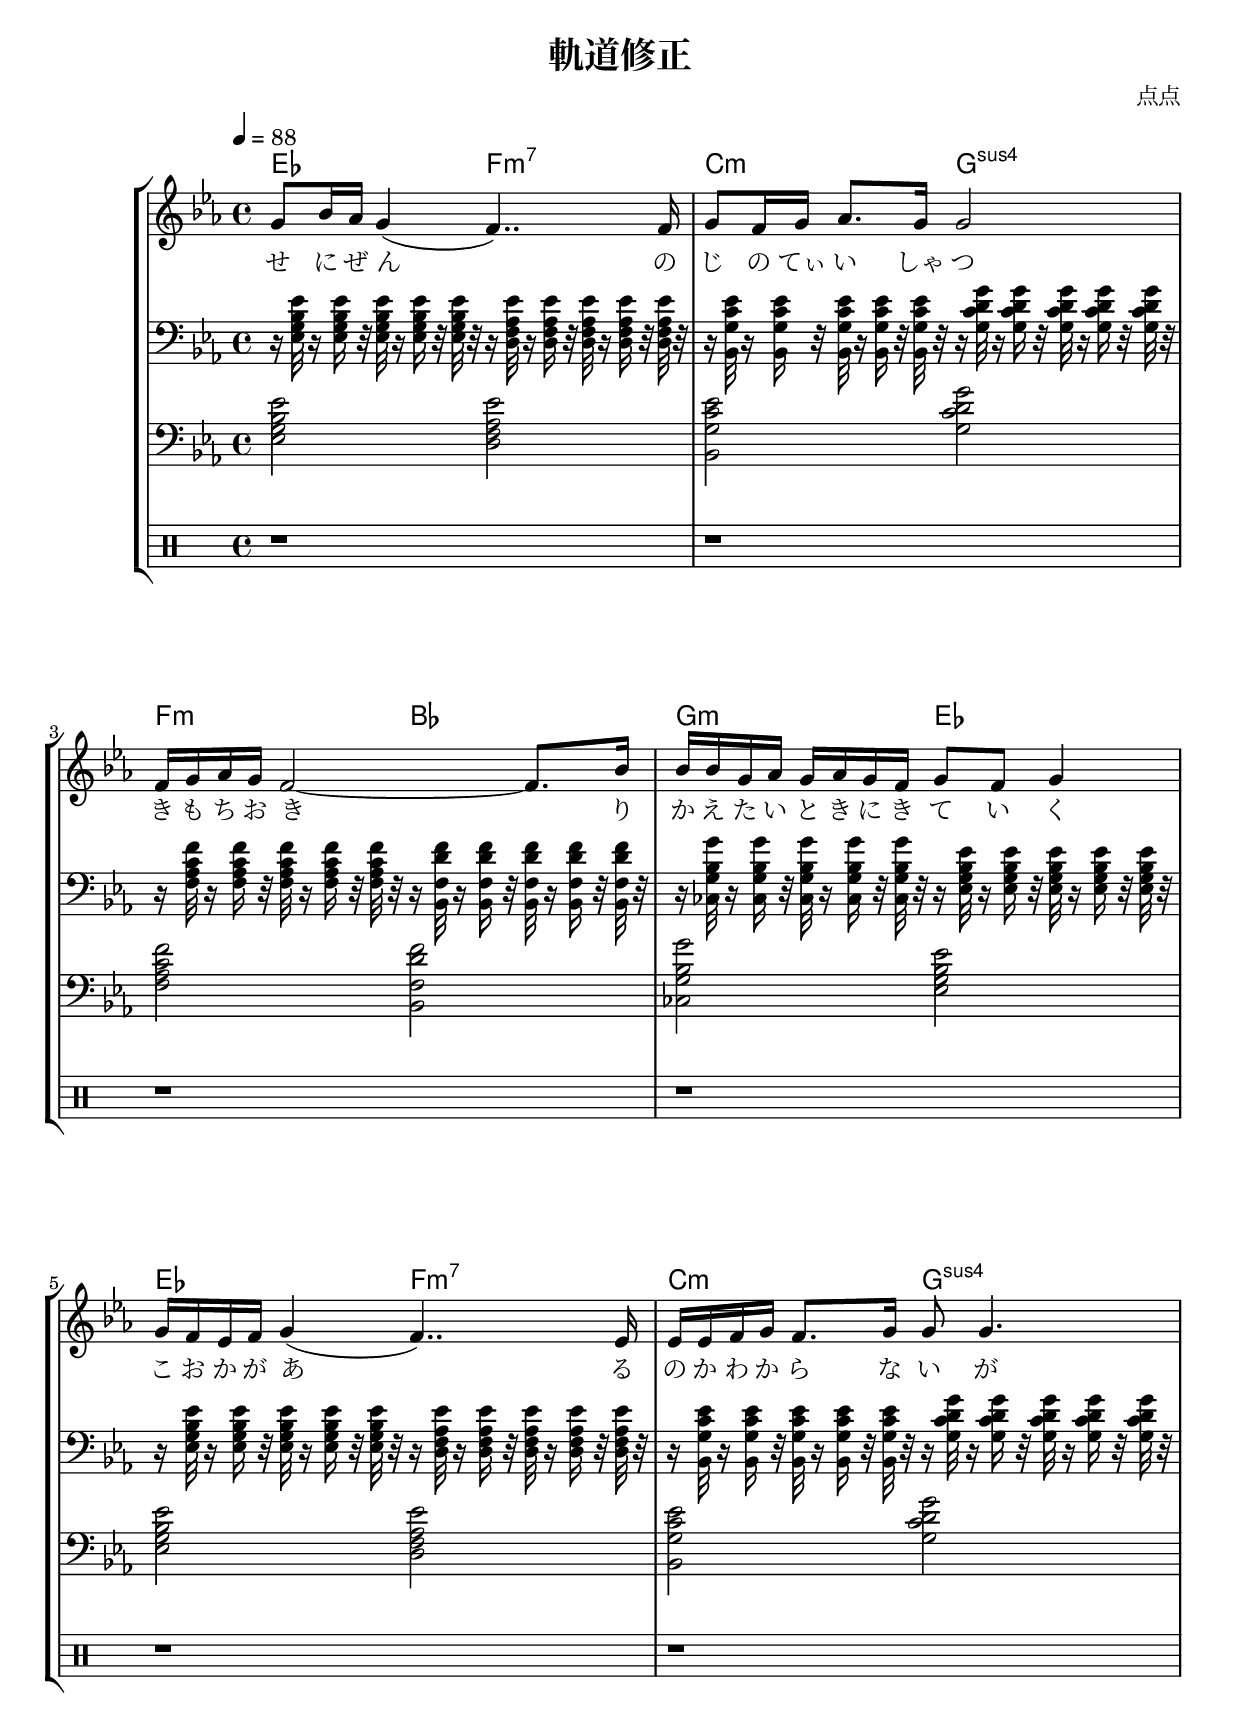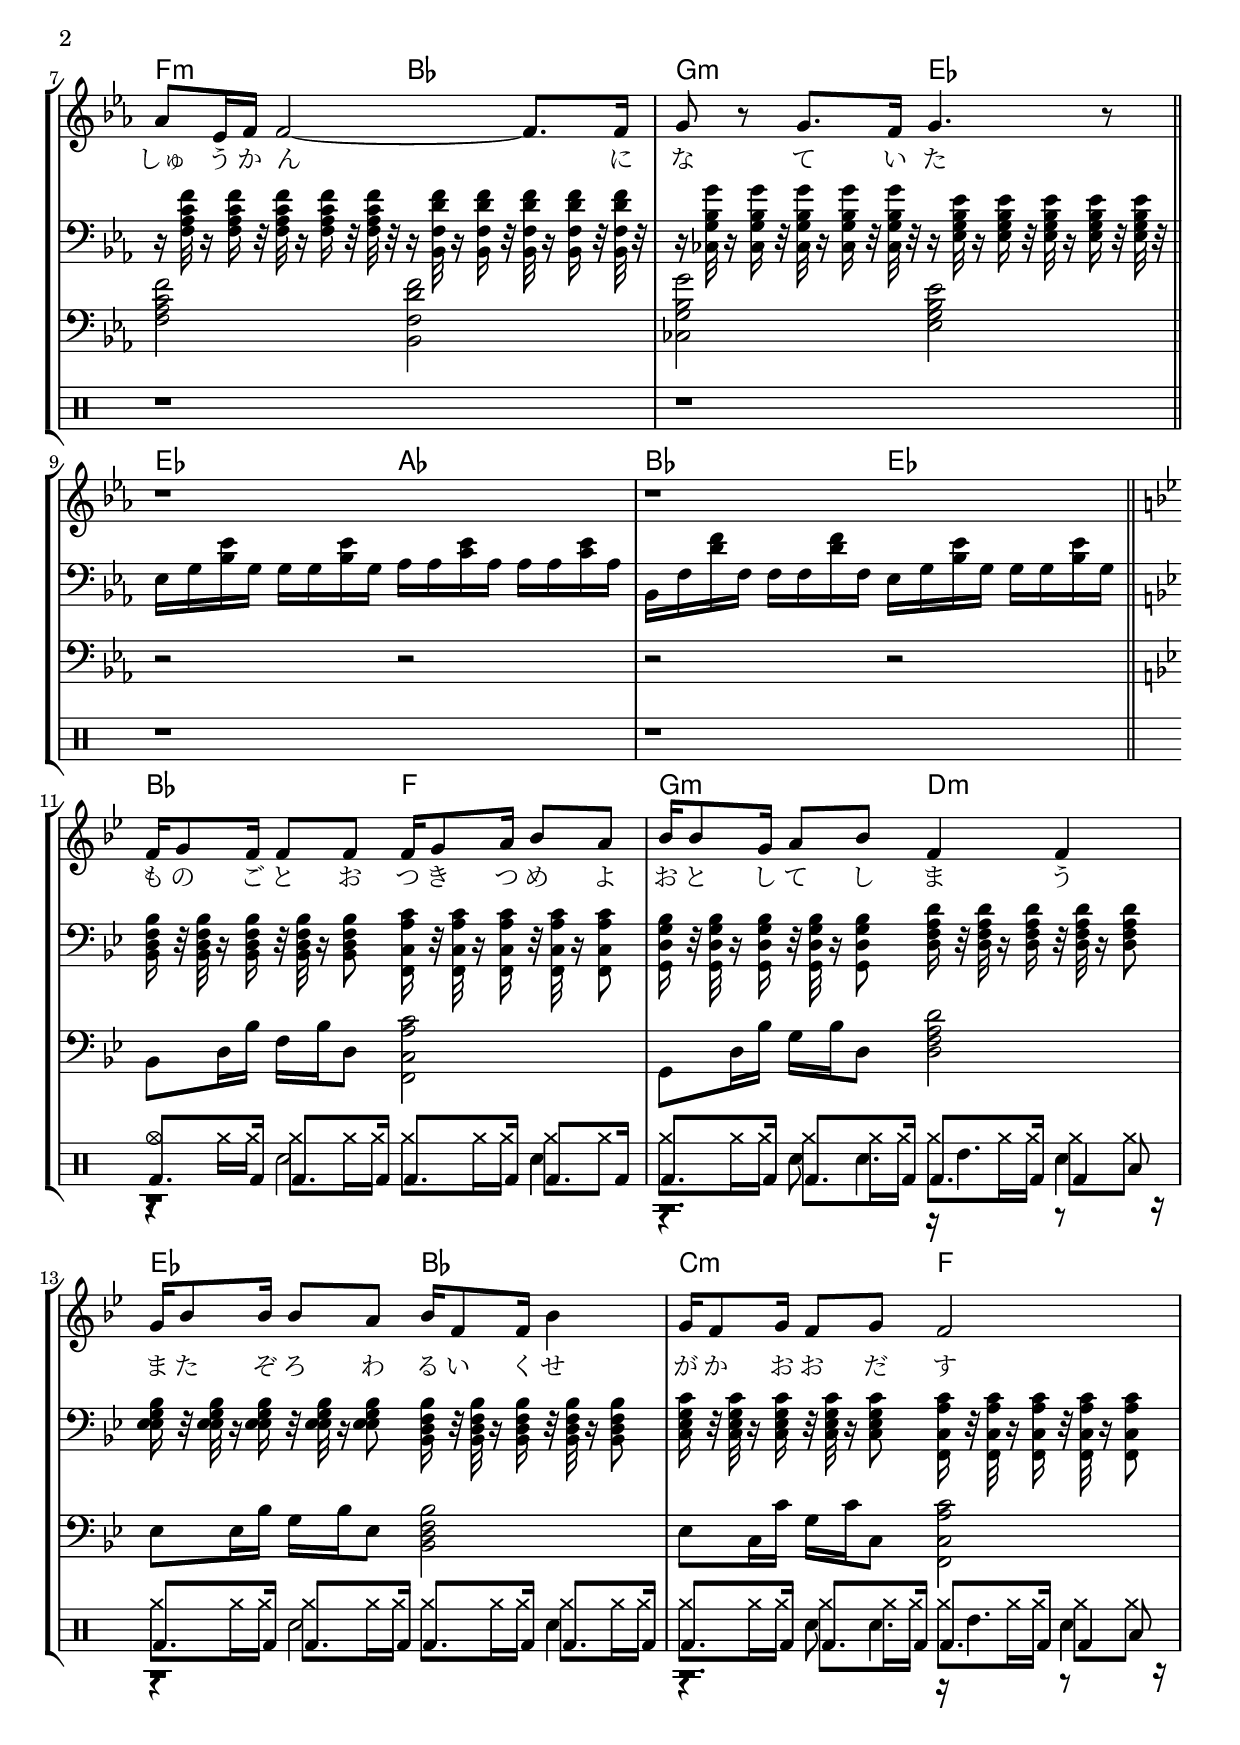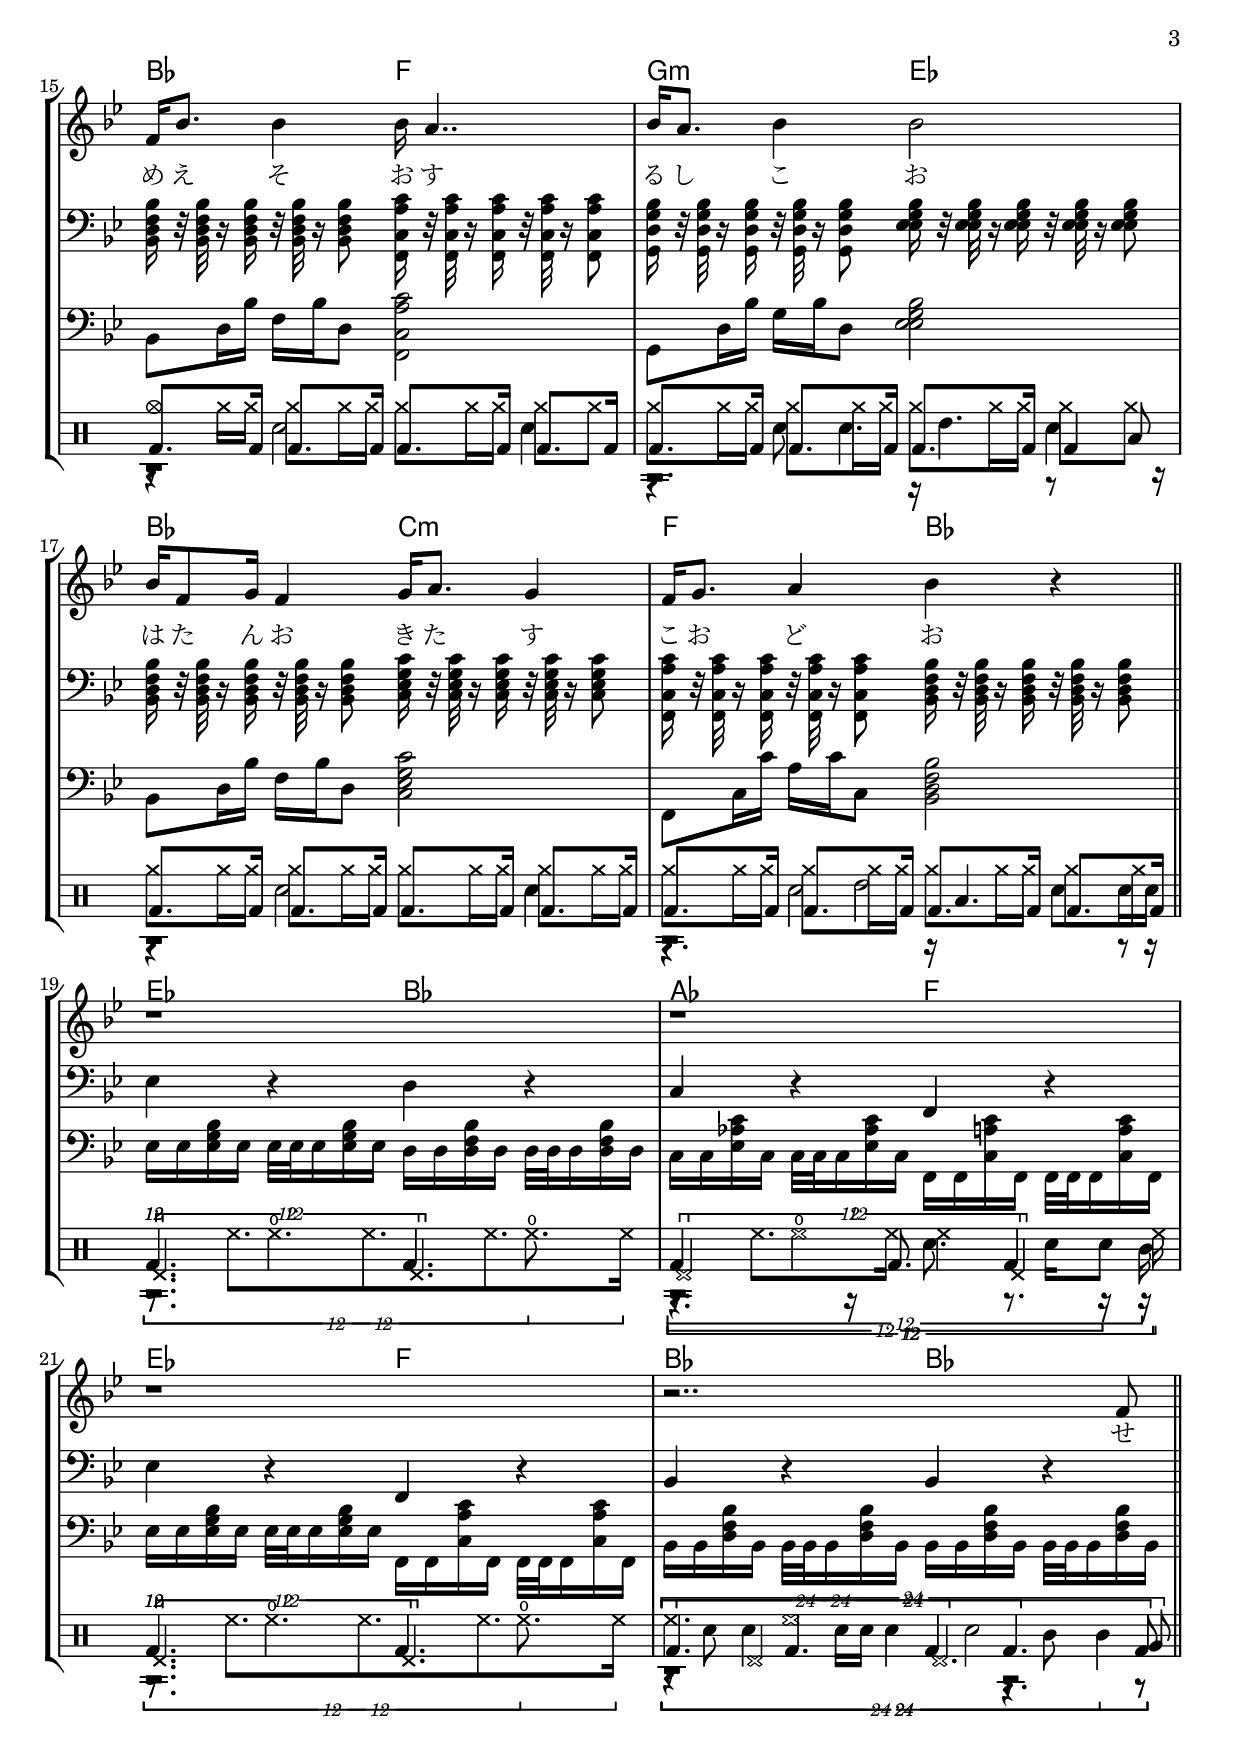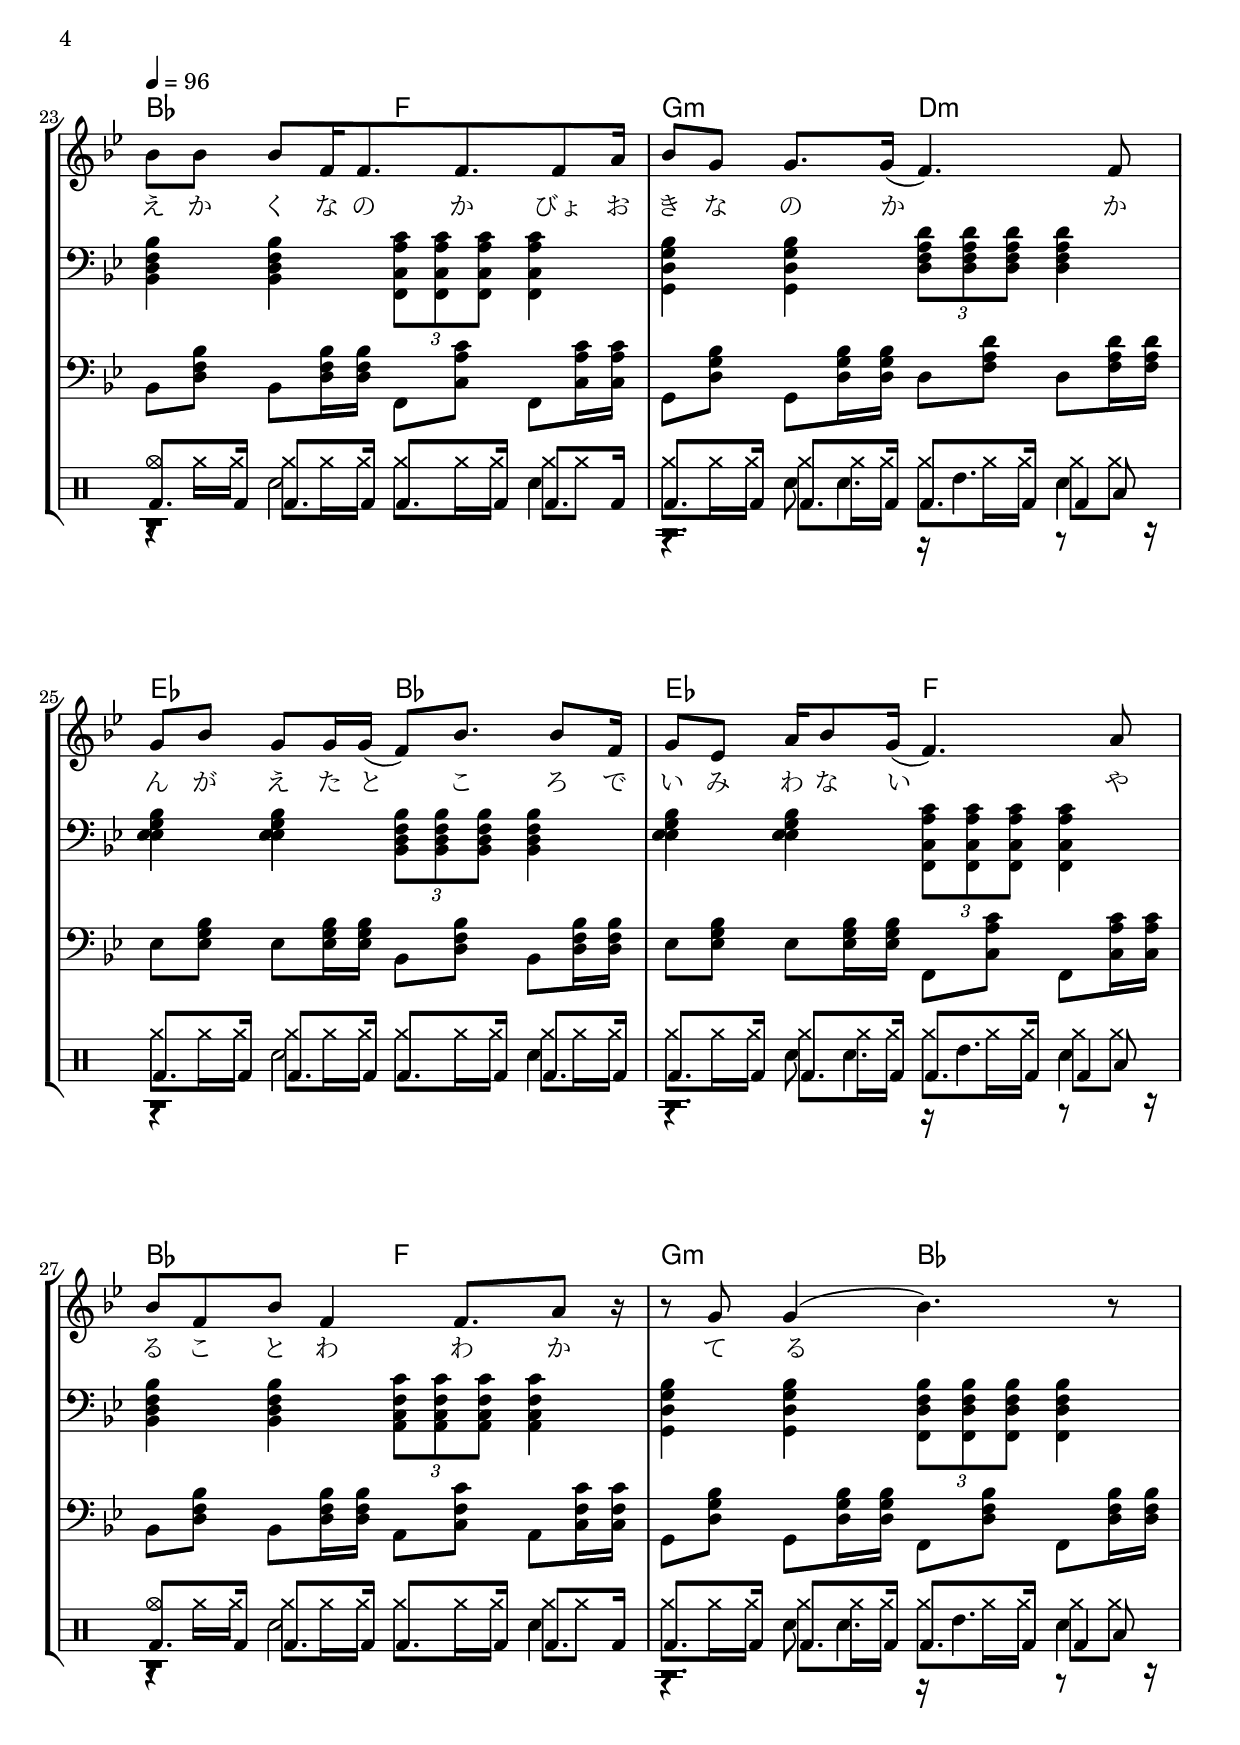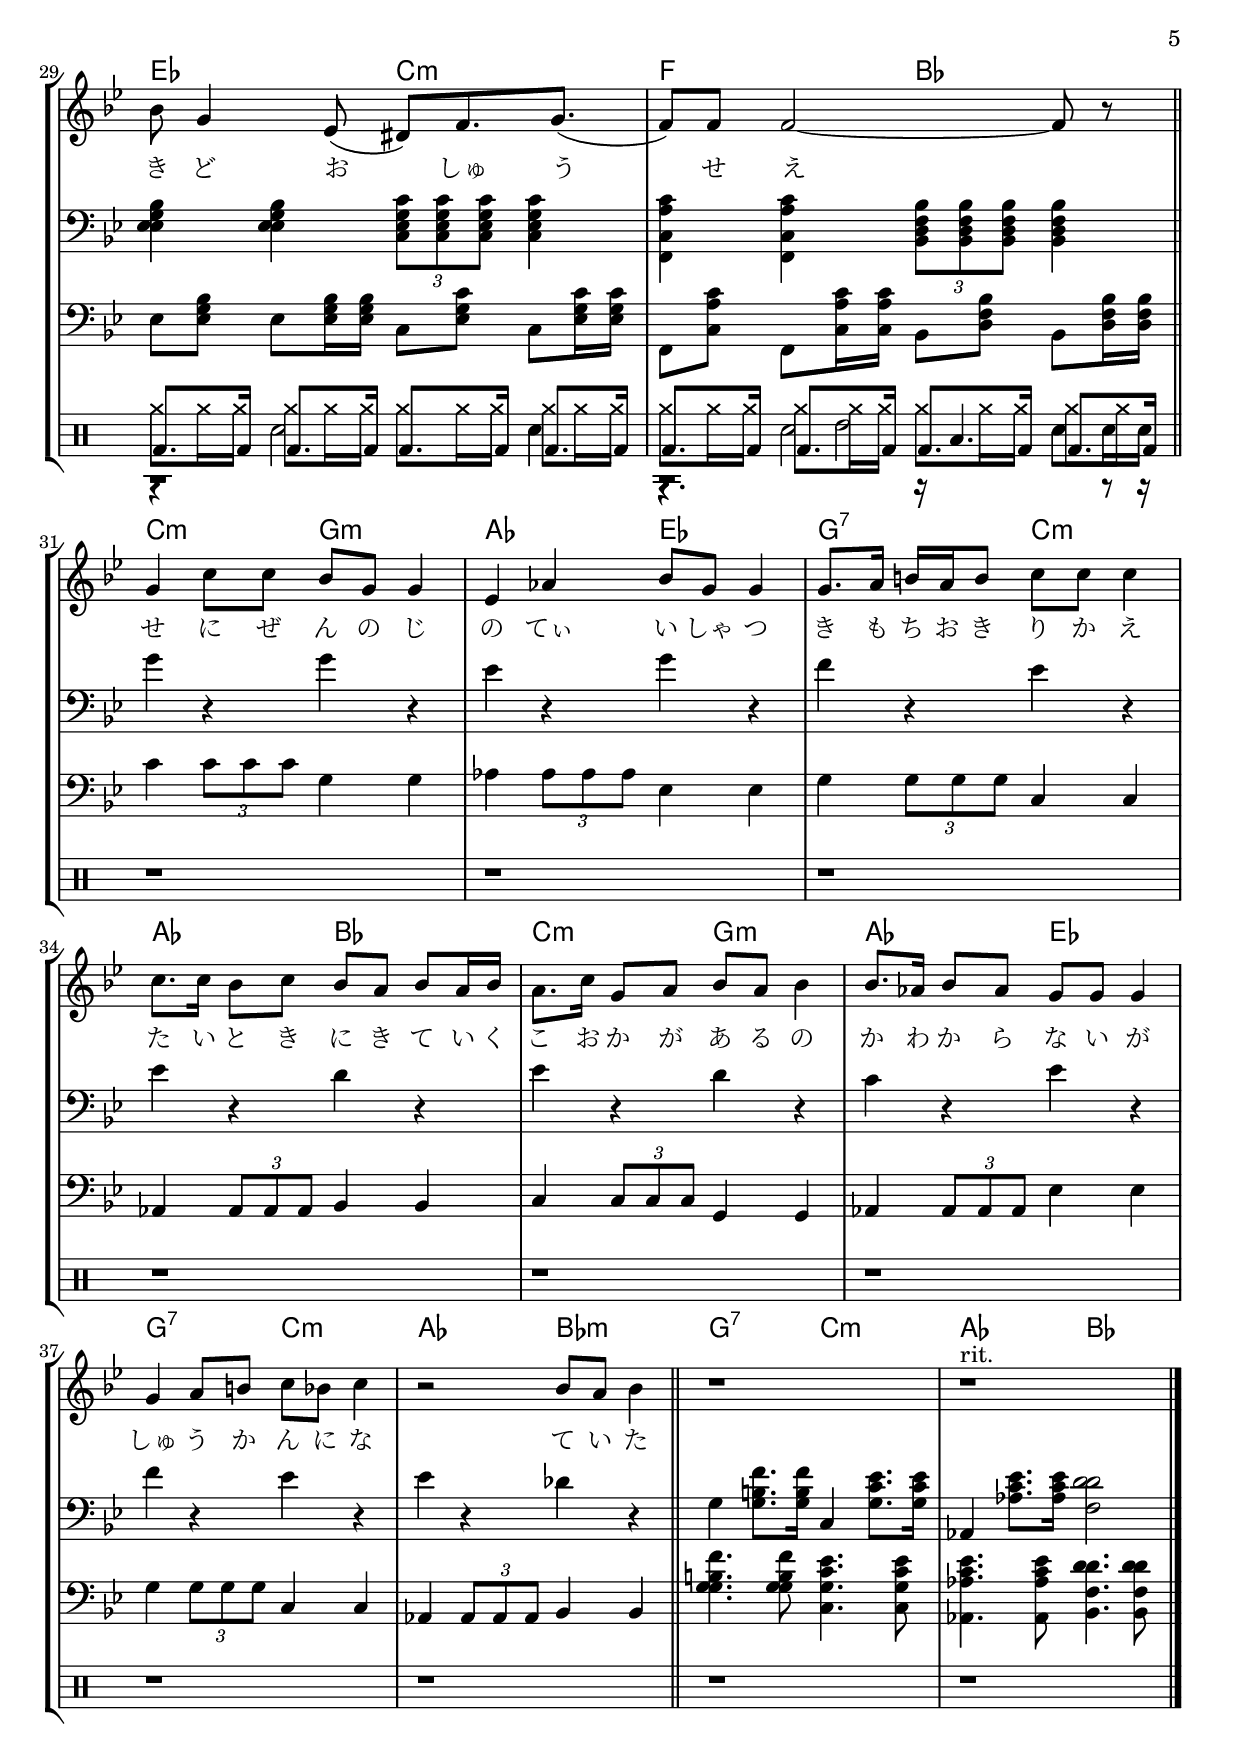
\version "2.12.1"

\header {
	title = \markup {軌道修正}
	composer = \markup \center-column {点点}
}

harmony = \chordmode {
	es2 f:min7 c:m g:sus4 f:m bes g:m es es f:min7 c:m g:sus4 f:m bes g:m es 

	es as bes es 

	bes f g:m d:m es bes c:m f bes f g:m es bes c:m f bes 

	es bes as f es f bes bes 

	bes f g:m d:m es bes es f bes f g:m bes es c:m f bes 

	c:m g:m as es g:7 c:m as bes c:m g:m as es g:7 c:m as bes:m 

	g:7 c:m as bes 
}

melody = {
	\set Staff.midiInstrument = #"Pad 1 (new age)"
		\key es \major
	\tempo 4 = 88
 g'8  bes'16  as'16  g'4  (f'4..)  f'16 
	g'8  f'16  g'16  as'8.  g'16  g'2 
	f'16  g'16  as'16  g'16  f'2~f'8.  bes'16 
	bes'16  bes'16  g'16  as'16  g'16  as'16  g'16  f'16  g'8  f'8  g'4 
	g'16  f'16  es'16  f'16  g'4  (f'4..)  es'16 
	es'16  es'16  f'16  g'16  f'8.  g'16  g'8  g'4. 
	as'8  es'16  f'16  f'2~f'8.  f'16 
	g'8  r8  g'8.  f'16  g'4.  	r8 	r1 | r1   
	\set Staff.midiInstrument = #"fss0.31"
		\key bes \major
 f'16  g'8  f'16  f'8  f'8  f'16  g'8  a'16  bes'8  a'8 
	bes'16  bes'8  g'16  a'8  bes'8  f'4  f'4 
	g'16  bes'8  bes'16  bes'8  a'8  bes'16  f'8  f'16  bes'4 
	g'16  f'8  g'16  f'8  g'8  f'2 
	f'16  bes'8.  bes'4  bes'16  a'4.. 
	bes'16  a'8.  bes'4  bes'2 
	bes'16  f'8  g'16  f'4  g'16  a'8.  g'4 
	f'16  g'8.  a'4  bes'4  	r4 	r1 | r1 | r1 | r2.. 
	\set Staff.midiInstrument = #"fss0.31"
	f'8 
		\tempo 4 = 96
bes'8  bes'8  bes'8  f'16  f'8.  f'8.  f'8  a'16 
	bes'8  g'8  g'8.  g'16  (f'4.)  f'8 
	g'8  bes'8  g'8  g'16  g'16  (f'8)  bes'8.  bes'8  f'16 
	g'8  es'8  a'16  bes'8  g'16  (f'4.)  a'8 
	bes'8  f'8  bes'8  f'4  f'8.  a'8  r16 
	r8  g'8  g'4  (bes'4.)  r8 
	bes'8  g'4  es'8  (dis'8)  f'8.  g'8. 
	(f'8)  f'8  f'2~f'8  	r8 	\set Staff.midiInstrument = #"Bassoon"
	 g'4  c''8  c''8  bes'8  g'8  g'4 
	es'4  as'4  bes'8  g'8  g'4 
	g'8.  a'16  b'16  a'16  b'8  c''8  c''8  c''4 
	c''8.  c''16  bes'8  c''8  bes'8  a'8  bes'8  a'16  bes'16 
	a'8.  c''16  g'8  a'8  bes'8  a'8  bes'4 
	bes'8.  as'16  bes'8  as'8  g'8  g'8  g'4 
	g'4  a'8  b'8  c''8  bes'8  c''4 
	r2  bes'8  a'8  bes'4
	r1 | r1^"rit." \bar "|."
}

words = \lyricmode {
	せ  に  ぜ  ん  の  じ  の  てぃ  い  しゃ  つ  き  も  ち  お  き  り  か  え  た  い  と  き  に  き  て  い  く  こ  お  か  が  あ  る  の  か  わ  か  ら  な  い  が  しゅ  う  か  ん  に  な  て  い  た  
	
	も  の  ご  と  お  つ  き  つ  め  よ  お  と  し  て  し  ま  う  ま  た  ぞ  ろ  わ  る  い  く  せ  が  か  お  お  だ  す  め  え  そ  お  す  る  し  こ  お  は  た  ん  お  き  た  す  こ  お  ど  お  
	
	せ  え  か  く  な  の  か  びょ  お  き  な  の  か  か  ん  が  え  た  と  こ  ろ  で  い  み  わ  な  い  や  る  こ  と  わ  わ  か  て  る  き  ど  お  しゅ  う  せ  え  
	せ  に  ぜ  ん  の  じ  の  てぃ  い  しゃ  つ  き  も  ち  お  き  り  か  え  た  い  と  き  に  き  て  い  く  こ  お  か  が  あ  る  の  か  わ  か  ら  な  い  が  しゅ  う  か  ん  に  な  て  い  た  
	
}

tempochange = {
	\tempo 4 = 88
	r1 | r1 | r1 | r1 | r1 | r1 | r1 | r1 \bar "||"
	\tempo 4 = 88
	r1 | r1 \bar "||"
	\tempo 4 = 88
	r1 | r1 | r1 | r1 | r1 | r1 | r1 | r1 \bar "||"
	\tempo 4 = 88
	r1 | r1 | r1 | r1 \bar "||"
	\tempo 4 = 96
	r1 | r1 | r1 | r1 | r1 | r1 | r1 | r1 \bar "||"
	\tempo 4 = 96
	r1 | r1 | r1 | r1 | r1 | r1 | r1 | r1 \bar "||"
	\tempo 4 = 96
	r1 | \tempo 4 = 72 r2 \tempo 4 = 64 r2 \bar "|."
}

mainacc = {
	\clef bass
	\set Staff.midiInstrument = #"Music box"
	\key es \major
	\tempo 4 = 88
	r16 <es g bes es'>32 r16 <es g bes es'>16 r32      <es g bes es'>32 r16      <es g bes es'>16 r32 <es g bes es'>32 r32
	r16 <d f as es'>32 r16 <d f as es'>16 r32      <d f as es'>32 r16      <d f as es'>16 r32 <d f as es'>32 r32
	r16 <bes, g c' es'>32 r16 <bes, g c' es'>16 r32      <bes, g c' es'>32 r16      <bes, g c' es'>16 r32 <bes, g c' es'>32 r32
	r16 <g c' d' g'>32 r16 <g c' d' g'>16 r32      <g c' d' g'>32 r16      <g c' d' g'>16 r32 <g c' d' g'>32 r32
	r16 <f as c' f'>32 r16 <f as c' f'>16 r32      <f as c' f'>32 r16      <f as c' f'>16 r32 <f as c' f'>32 r32
	r16 <bes, f d' f'>32 r16 <bes, f d' f'>16 r32      <bes, f d' f'>32 r16      <bes, f d' f'>16 r32 <bes, f d' f'>32 r32
	r16 <ces g bes g'>32 r16 <ces g bes g'>16 r32      <ces g bes g'>32 r16      <ces g bes g'>16 r32 <ces g bes g'>32 r32
	r16 <es g bes es'>32 r16 <es g bes es'>16 r32      <es g bes es'>32 r16      <es g bes es'>16 r32 <es g bes es'>32 r32
	r16 <es g bes es'>32 r16 <es g bes es'>16 r32      <es g bes es'>32 r16      <es g bes es'>16 r32 <es g bes es'>32 r32
	r16 <d f as es'>32 r16 <d f as es'>16 r32      <d f as es'>32 r16      <d f as es'>16 r32 <d f as es'>32 r32
	r16 <bes, g c' es'>32 r16 <bes, g c' es'>16 r32      <bes, g c' es'>32 r16      <bes, g c' es'>16 r32 <bes, g c' es'>32 r32
	r16 <g c' d' g'>32 r16 <g c' d' g'>16 r32      <g c' d' g'>32 r16      <g c' d' g'>16 r32 <g c' d' g'>32 r32
	r16 <f as c' f'>32 r16 <f as c' f'>16 r32      <f as c' f'>32 r16      <f as c' f'>16 r32 <f as c' f'>32 r32
	r16 <bes, f d' f'>32 r16 <bes, f d' f'>16 r32      <bes, f d' f'>32 r16      <bes, f d' f'>16 r32 <bes, f d' f'>32 r32
	r16 <ces g bes g'>32 r16 <ces g bes g'>16 r32      <ces g bes g'>32 r16      <ces g bes g'>16 r32 <ces g bes g'>32 r32
	r16 <es g bes es'>32 r16 <es g bes es'>16 r32      <es g bes es'>32 r16      <es g bes es'>16 r32 <es g bes es'>32 r32
	\bar "||"

	\set Staff.midiInstrument = #"Acoustic grand"
	es16 g <bes es'> g g g <bes es'> g
	as16 as <c' es'> as as as <c' es'> as
	bes,16 f <d' f'> f f f <d' f'> f
	es16 g <bes es'> g g g <bes es'> g
	\bar "||"

	\set Staff.midiInstrument = #"Cello"
	\key bes \major
	<bes, d f bes>16 r32 <bes, d f bes>32 r16     <bes, d f bes>16 r32 <bes, d f bes>32 r16     <bes, d f bes>8
	<f, c a c'>16 r32 <f, c a c'>32 r16     <f, c a c'>16 r32 <f, c a c'>32 r16     <f, c a c'>8
	<g, d g bes>16 r32 <g, d g bes>32 r16     <g, d g bes>16 r32 <g, d g bes>32 r16     <g, d g bes>8
	<d f a d'>16 r32 <d f a d'>32 r16     <d f a d'>16 r32 <d f a d'>32 r16     <d f a d'>8
	<es es g bes>16 r32 <es es g bes>32 r16     <es es g bes>16 r32 <es es g bes>32 r16     <es es g bes>8
	<bes, d f bes>16 r32 <bes, d f bes>32 r16     <bes, d f bes>16 r32 <bes, d f bes>32 r16     <bes, d f bes>8
	<es c g c'>16 r32 <es c g c'>32 r16     <es c g c'>16 r32 <es c g c'>32 r16     <es c g c'>8
	<f, c a c'>16 r32 <f, c a c'>32 r16     <f, c a c'>16 r32 <f, c a c'>32 r16     <f, c a c'>8
	<bes, d f bes>16 r32 <bes, d f bes>32 r16     <bes, d f bes>16 r32 <bes, d f bes>32 r16     <bes, d f bes>8
	<f, c a c'>16 r32 <f, c a c'>32 r16     <f, c a c'>16 r32 <f, c a c'>32 r16     <f, c a c'>8
	<g, d g bes>16 r32 <g, d g bes>32 r16     <g, d g bes>16 r32 <g, d g bes>32 r16     <g, d g bes>8
	<es es g bes>16 r32 <es es g bes>32 r16     <es es g bes>16 r32 <es es g bes>32 r16     <es es g bes>8
	<bes, d f bes>16 r32 <bes, d f bes>32 r16     <bes, d f bes>16 r32 <bes, d f bes>32 r16     <bes, d f bes>8
	<es c g c'>16 r32 <es c g c'>32 r16     <es c g c'>16 r32 <es c g c'>32 r16     <es c g c'>8
	<f, c a c'>16 r32 <f, c a c'>32 r16     <f, c a c'>16 r32 <f, c a c'>32 r16     <f, c a c'>8
	<bes, d f bes>16 r32 <bes, d f bes>32 r16     <bes, d f bes>16 r32 <bes, d f bes>32 r16     <bes, d f bes>8
	\bar "||"

	\set Staff.midiInstrument = #"French horn"
	es4 r4
	d4 r4
	c4 r4
	f,4 r4
	es4 r4
	f,4 r4
	bes,4 r4
	bes,4 r4
	\bar "||"

	\set Staff.midiInstrument = #"Lead 8 (bass+lead)"
	\tempo 4 = 96
	<bes, d f bes>4 <bes, d f bes>4
	\tuplet 3/2 { <f, c a c'>8 <f, c a c'>8 <f, c a c'>8 } <f, c a c'>4
	<g, d g bes>4 <g, d g bes>4
	\tuplet 3/2 { <d f a d'>8 <d f a d'>8 <d f a d'>8 } <d f a d'>4
	<es es g bes>4 <es es g bes>4
	\tuplet 3/2 { <bes, d f bes>8 <bes, d f bes>8 <bes, d f bes>8 } <bes, d f bes>4
	<es es g bes>4 <es es g bes>4
	\tuplet 3/2 { <f, c a c'>8 <f, c a c'>8 <f, c a c'>8 } <f, c a c'>4
	<bes, d f bes>4 <bes, d f bes>4
	\tuplet 3/2 { <a, c f c'>8 <a, c f c'>8 <a, c f c'>8 } <a, c f c'>4
	<g, d g bes>4 <g, d g bes>4
	\tuplet 3/2 { <f, d f bes>8 <f, d f bes>8 <f, d f bes>8 } <f, d f bes>4
	<es es g bes>4 <es es g bes>4
	\tuplet 3/2 { <c es g c'>8 <c es g c'>8 <c es g c'>8 } <c es g c'>4
	<f, c a c'>4 <f, c a c'>4
	\tuplet 3/2 { <bes, d f bes>8 <bes, d f bes>8 <bes, d f bes>8 } <bes, d f bes>4
	\bar "||"

	\set Staff.midiInstrument = #"Tubular Bells"
	g'4 r4
	g'4 r4
	es'4 r4
	g'4 r4
	f'4 r4
	es'4 r4
	es'4 r4
	d'4 r4
	es'4 r4
	d'4 r4
	c'4 r4
	es'4 r4
	f'4 r4
	es'4 r4
	es'4 r4
	des'4 r4
	\bar "||"

	\set Staff.midiInstrument = #"Fiddle"
	g4 <g b f'>8. <g b f'>16
	c4 <g c' es'>8. <g c' es'>16
	as,4 <as c' es'>8. <as c' es'>16
	<f d' d'>2
	\bar "|."
}

subacc = {
	\clef bass
	\set Staff.midiInstrument = #"Vibraphone"
	\key es \major
	\tempo 4 = 88
	<es g bes es'>2
	<d f as es'>2
	<bes, g c' es'>2
	<g c' d' g'>2
	<f as c' f'>2
	<bes, f d' f'>2
	<ces g bes g'>2
	<es g bes es'>2
	<es g bes es'>2
	<d f as es'>2
	<bes, g c' es'>2
	<g c' d' g'>2
	<f as c' f'>2
	<bes, f d' f'>2
	<ces g bes g'>2
	<es g bes es'>2
	\bar "||"

	\set Staff.midiInstrument = #"Acoustic grand"
	r2
	r2
	r2
	r2
	\bar "||"

	\set Staff.midiInstrument = #"Muted Trumpet"
	\key bes \major
	bes,8 d16 bes f bes d8
	<f, c a c'>2
	g,8 d16 bes g bes d8
	<d f a d'>2
	es8 es16 bes g bes es8
	<bes, d f bes>2
	es8 c16 c' g c' c8
	<f, c a c'>2
	bes,8 d16 bes f bes d8
	<f, c a c'>2
	g,8 d16 bes g bes d8
	<es es g bes>2
	bes,8 d16 bes f bes d8
	<es c g c'>2
	f,8 c16 c' a c' c8
	<bes, d f bes>2
	\bar "||"

	\set Staff.midiInstrument = #"Taiko Drum"
	es16 es16 <es g bes>16 es16   es32 es32 es16 <es g bes>16 es16
	d16 d16 <d f bes>16 d16   d32 d32 d16 <d f bes>16 d16
	c16 c16 <es as c'>16 c16   c32 c32 c16 <es as c'>16 c16
	f,16 f,16 <c a c'>16 f,16   f,32 f,32 f,16 <c a c'>16 f,16
	es16 es16 <es g bes>16 es16   es32 es32 es16 <es g bes>16 es16
	f,16 f,16 <c a c'>16 f,16   f,32 f,32 f,16 <c a c'>16 f,16
	bes,16 bes,16 <d f bes>16 bes,16   bes,32 bes,32 bes,16 <d f bes>16 bes,16
	bes,16 bes,16 <d f bes>16 bes,16   bes,32 bes,32 bes,16 <d f bes>16 bes,16
	\bar "||"

	\set Staff.midiInstrument = #"Steel Drums"
	\tempo 4 = 96
	bes,8 <d f bes> bes, <d f bes>16 <d f bes>
	f,8 <c a c'> f, <c a c'>16 <c a c'>
	g,8 <d g bes> g, <d g bes>16 <d g bes>
	d8 <f a d'> d <f a d'>16 <f a d'>
	es8 <es g bes> es <es g bes>16 <es g bes>
	bes,8 <d f bes> bes, <d f bes>16 <d f bes>
	es8 <es g bes> es <es g bes>16 <es g bes>
	f,8 <c a c'> f, <c a c'>16 <c a c'>
	bes,8 <d f bes> bes, <d f bes>16 <d f bes>
	a,8 <c f c'> a, <c f c'>16 <c f c'>
	g,8 <d g bes> g, <d g bes>16 <d g bes>
	f,8 <d f bes> f, <d f bes>16 <d f bes>
	es8 <es g bes> es <es g bes>16 <es g bes>
	c8 <es g c'> c <es g c'>16 <es g c'>
	f,8 <c a c'> f, <c a c'>16 <c a c'>
	bes,8 <d f bes> bes, <d f bes>16 <d f bes>
	\bar "||"

	\set Staff.midiInstrument = #"Church organ"
	c'4 \tuplet 3/2 { c'8 c'8 c'8 }
	g4 g4
	as4 \tuplet 3/2 { as8 as8 as8 }
	es4 es4
	g4 \tuplet 3/2 { g8 g8 g8 }
	c4 c4
	as,4 \tuplet 3/2 { as,8 as,8 as,8 }
	bes,4 bes,4
	c4 \tuplet 3/2 { c8 c8 c8 }
	g,4 g,4
	as,4 \tuplet 3/2 { as,8 as,8 as,8 }
	es4 es4
	g4 \tuplet 3/2 { g8 g8 g8 }
	c4 c4
	as,4 \tuplet 3/2 { as,8 as,8 as,8 }
	bes,4 bes,4
	\bar "||"

	\set Staff.midiInstrument = #"Pad 6 (metallic)"
	<g g b f'>4. <g g b f'>8
	<c g c' es'>4. <c g c' es'>8
	<as, as c' es'>4. <as, as c' es'>8
	<bes, f d' d'>4. <bes, f d' d'>8
	\bar "|."
}

percA = {
	\drummode {
	r1 |r1 |r1 |r1 |r1 |r1 |r1 |r1 \bar "||"
	r1 |r1 \bar "||"
	r8 cymr16 cymr16 cymr8 cymr16 cymr16 cymr8 cymr16 cymr16 cymr8 cymr8  |cymr8 cymr16 cymr16 cymr8 cymr16 cymr16 cymr8 cymr16 cymr16 cymr8 cymr8  |cymr8 cymr16 cymr16 cymr8 cymr16 cymr16 cymr8 cymr16 cymr16 cymr8 cymr16 cymr16  |cymr8 cymr16 cymr16 cymr8 cymr16 cymr16 cymr8 cymr16 cymr16 cymr8 cymr8  |r8 cymr16 cymr16 cymr8 cymr16 cymr16 cymr8 cymr16 cymr16 cymr8 cymr8  |cymr8 cymr16 cymr16 cymr8 cymr16 cymr16 cymr8 cymr16 cymr16 cymr8 cymr8  |cymr8 cymr16 cymr16 cymr8 cymr16 cymr16 cymr8 cymr16 cymr16 cymr8 cymr16 cymr16  |cymr8 cymr16 cymr16 cymr8 cymr16 cymr16 cymr8 cymr16 cymr16 cymr8 cymr8  \bar "||"
	\times 16/12{ r8 hh8. hh8. hh8. hh16 } |\times 16/12{ r8 hh8. hh16 hh4 r16 hh16 } |\times 16/12{ r8 hh8. hh8. hh8. hh16 } |\times 16/24{ hh4. hh1 r8 } \bar "||"
	r8 cymr16 cymr16 cymr8 cymr16 cymr16 cymr8 cymr16 cymr16 cymr8 cymr8  |cymr8 cymr16 cymr16 cymr8 cymr16 cymr16 cymr8 cymr16 cymr16 cymr8 cymr8  |cymr8 cymr16 cymr16 cymr8 cymr16 cymr16 cymr8 cymr16 cymr16 cymr8 cymr16 cymr16  |cymr8 cymr16 cymr16 cymr8 cymr16 cymr16 cymr8 cymr16 cymr16 cymr8 cymr8  |r8 cymr16 cymr16 cymr8 cymr16 cymr16 cymr8 cymr16 cymr16 cymr8 cymr8  |cymr8 cymr16 cymr16 cymr8 cymr16 cymr16 cymr8 cymr16 cymr16 cymr8 cymr8  |cymr8 cymr16 cymr16 cymr8 cymr16 cymr16 cymr8 cymr16 cymr16 cymr8 cymr16 cymr16  |cymr8 cymr16 cymr16 cymr8 cymr16 cymr16 cymr8 cymr16 cymr16 cymr8 cymr8  \bar "||"
	r1 |r1 |r1 |r1 |r1 |r1 |r1 |r1 \bar "||"
	r1 |r1 \bar "|."
	}
}

percB = {
	\drummode {
	r1 |r1 |r1 |r1 |r1 |r1 |r1 |r1 \bar "||"
	r1 |r1 \bar "||"
	r4 sn2 sn4  |r4 sn8 sn4. sn4  |r4 sn2 sn4  |r4 sn8 sn4. sn4  |r4 sn2 sn4  |r4 sn8 sn4. sn4  |r4 sn2 sn4  |r4 sn2 sn8 sn16 sn16  \bar "||"
	\times 16/12{ r2. } |\times 16/12{ r4. sn8. sn16 sn8 } |\times 16/12{ r2. } |\times 16/24{ r8 sn8 sn4 sn16 sn16 sn4 sn2 r8 } \bar "||"
	r4 sn2 sn4  |r4 sn8 sn4. sn4  |r4 sn2 sn4  |r4 sn8 sn4. sn4  |r4 sn2 sn4  |r4 sn8 sn4. sn4  |r4 sn2 sn4  |r4 sn2 sn8 sn16 sn16  \bar "||"
	r1 |r1 |r1 |r1 |r1 |r1 |r1 |r1 \bar "||"
	r1 |r1 \bar "|."
	}
}

percC = {
	\drummode {
	r1 |r1 |r1 |r1 |r1 |r1 |r1 |r1 \bar "||"
	r1 |r1 \bar "||"
	bd8. bd16 bd8. bd16 bd8. bd16 bd8. bd16  |bd8. bd16 bd8. bd16 bd8. bd16 bd4  |bd8. bd16 bd8. bd16 bd8. bd16 bd8. bd16  |bd8. bd16 bd8. bd16 bd8. bd16 bd4  |bd8. bd16 bd8. bd16 bd8. bd16 bd8. bd16  |bd8. bd16 bd8. bd16 bd8. bd16 bd4  |bd8. bd16 bd8. bd16 bd8. bd16 bd8. bd16  |bd8. bd16 bd8. bd16 bd8. bd16 bd8. bd16  \bar "||"
	\times 16/12{ bd4. bd4. } |\times 16/12{ bd4 r16 bd8. bd4 } |\times 16/12{ bd4. bd4. } |\times 16/24{ bd4. bd4. bd4 bd4. bd8 } \bar "||"
	bd8. bd16 bd8. bd16 bd8. bd16 bd8. bd16  |bd8. bd16 bd8. bd16 bd8. bd16 bd4  |bd8. bd16 bd8. bd16 bd8. bd16 bd8. bd16  |bd8. bd16 bd8. bd16 bd8. bd16 bd4  |bd8. bd16 bd8. bd16 bd8. bd16 bd8. bd16  |bd8. bd16 bd8. bd16 bd8. bd16 bd4  |bd8. bd16 bd8. bd16 bd8. bd16 bd8. bd16  |bd8. bd16 bd8. bd16 bd8. bd16 bd8. bd16  \bar "||"
	r1 |r1 |r1 |r1 |r1 |r1 |r1 |r1 \bar "||"
	r1 |r1 \bar "|."
	}
}

percD = {
	\drummode {
	r1 |r1 |r1 |r1 |r1 |r1 |r1 |r1 \bar "||"
	r1 |r1 \bar "||"
	r1  |r2 r16 tommh4. r16  |r1  |r2 r16 tommh4. r16  |r1  |r2 r16 tommh4. r16  |r1  |r4. tommh2 r8  \bar "||"
	\times 16/12{ r8. hho4. hho8. } |\times 16/12{ r8. hho2 r16 } |\times 16/12{ r8. hho4. hho8. } |\times 16/24{ r1 r2 } \bar "||"
	r1  |r2 r16 tommh4. r16  |r1  |r2 r16 tommh4. r16  |r1  |r2 r16 tommh4. r16  |r1  |r4. tommh2 r8  \bar "||"
	r1 |r1 |r1 |r1 |r1 |r1 |r1 |r1 \bar "||"
	r1 |r1 \bar "|."
	}
}

percE = {
	\drummode {
	r1 |r1 |r1 |r1 |r1 |r1 |r1 |r1 \bar "||"
	r1 |r1 \bar "||"
	r1  |r2. r8 toml8  |r1  |r2. r8 toml8  |r1  |r2. r8 toml8  |r1  |r2 r16 toml4. r16  \bar "||"
	\times 16/12{ hhp4. hhp4. } |\times 16/12{ hhp2 hhp4 } |\times 16/12{ hhp4. hhp4. } |\times 16/24{ r4 hhp2 hhp2. } \bar "||"
	r1  |r2. r8 toml8  |r1  |r2. r8 toml8  |r1  |r2. r8 toml8  |r1  |r2 r16 toml4. r16  \bar "||"
	r1 |r1 |r1 |r1 |r1 |r1 |r1 |r1 \bar "||"
	r1 |r1 \bar "|."
	}
}

percF = {
	\drummode {
	r1 | r1 | r1 | r1 | r1 | r1 | r1 | r1 \bar "||"
	r1 | r1 \bar "||"
	cymc1  |r1 |r1 |r1 |cymc1  |r1 |r1 |r1 \bar "||"
	\times 16/12{ r2. } |\times 16/12{ r2 r8. tomml16 } |\times 16/12{ r2. } |\times 16/24{ r1 r8 tomml8 tomml4 } \bar "||"
	cymc1  |r1 |r1 |r1 |cymc1  |r1 |r1 |r1 \bar "||"
	r1 | r1 | r1 | r1 | r1 | r1 | r1 | r1 \bar "||"
	r1 | r1 \bar "|."
	}
}

percG = {
	\drummode {
	r1 | r1 | r1 | r1 | r1 | r1 | r1 | r1 \bar "||"
	r1 | r1 \bar "||"
	r1 | r1 | r1 | r1 | r1 | r1 | r1 | r1 \bar "||"
	r1 |r1 |r1 |\times 16/24{ r1 r4. tomfh8 } \bar "||"
	r1 | r1 | r1 | r1 | r1 | r1 | r1 | r1 \bar "||"
	r1 | r1 | r1 | r1 | r1 | r1 | r1 | r1 \bar "||"
	r1 | r1 \bar "|."
	}
}

\score {
	<<
		\new StaffGroup <<
			\new ChordNames {\harmony}
			\new Voice = "melody" {\melody}
			\new Lyrics \lyricsto "melody" \words
			\new Staff = "mainacc" {\mainacc}
			\new Staff = "subacc" {\subacc}
			\new DrumStaff <<
				\new DrumVoice {\percA}
				\new DrumVoice {\percB}
				\new DrumVoice {\percC}
				\new DrumVoice {\percD}
				\new DrumVoice {\percE}
				\new DrumVoice {\percF}
				\new DrumVoice {\percG}
			>>
		>>
	>>
	\layout { }
}
